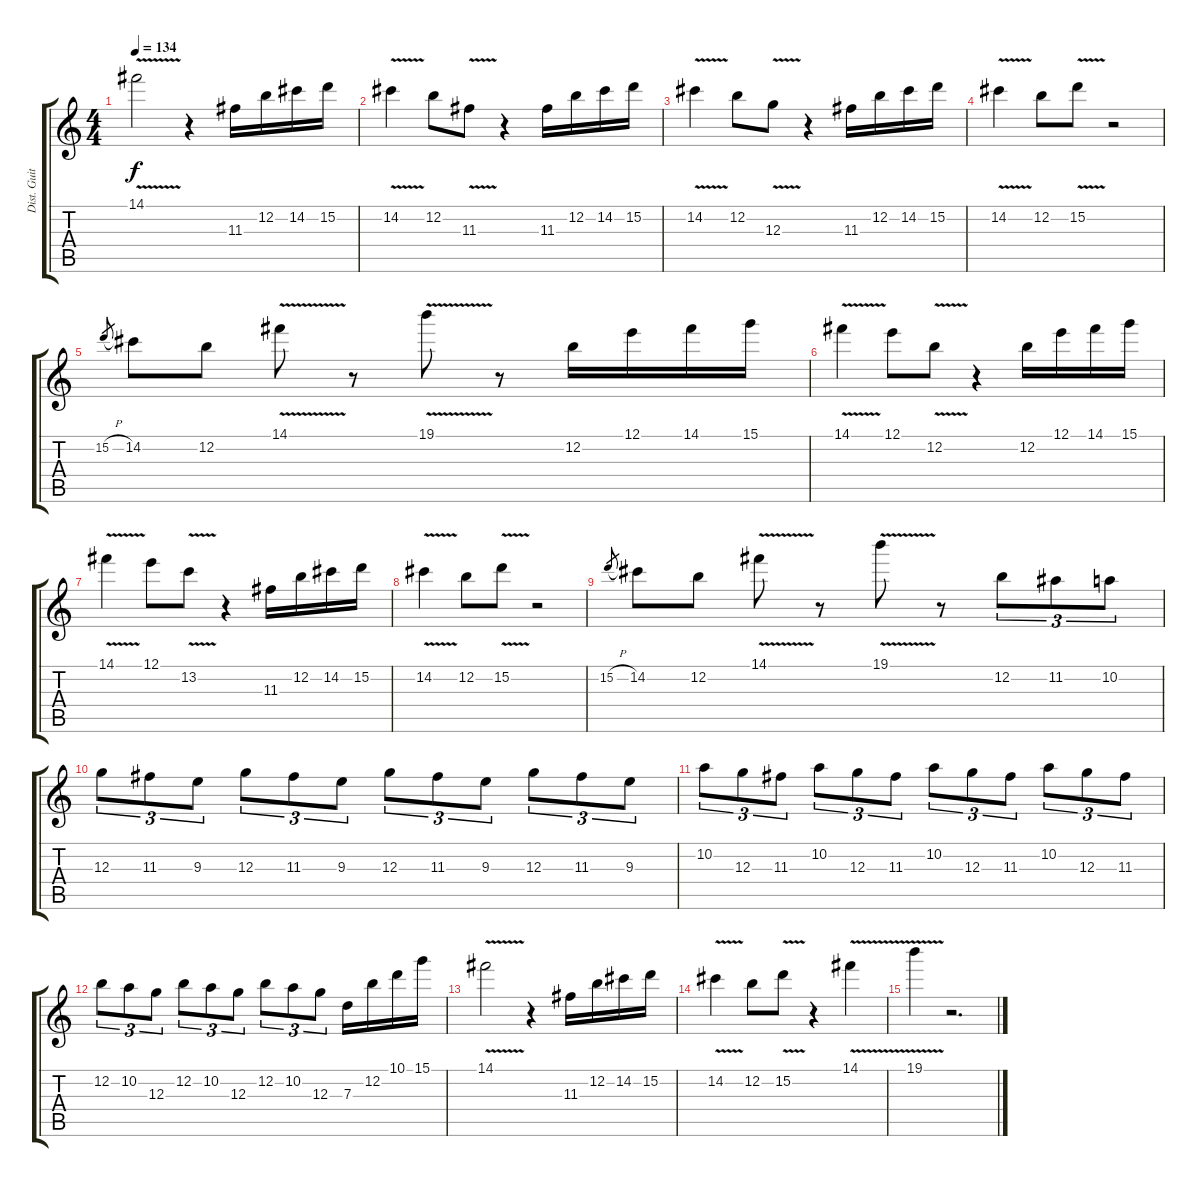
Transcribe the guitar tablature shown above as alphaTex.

\track ("Dist. Guitar 1" "Dist. Guit") {instrument distortionguitar}
\staff {score tabs}
\tuning (E4 B3 G3 D3 A2 E2) {hide}
\ts (4 4)
\tempo 134
\clef g2
\ks c
14.1{v}.2{dy f} r.4 11.3.16 12.2.16 14.2.16 15.2.16 |
14.2{v}.4 12.2.8 11.3{v}.8 r.4 11.3.16 12.2.16 14.2.16 15.2.16 |
14.2{v}.4 12.2.8 12.3{v}.8 r.4 11.3.16 12.2.16 14.2.16 15.2.16 |
14.2{v}.4 12.2.8 15.2{v}.8 r.2 |
15.2{h}.8{gr} 14.2.8 12.2.8 14.1{v}.8 r.8 19.1{v}.8 r.8 12.2.16 12.1.16 14.1.16 15.1.16 |
14.1{v}.4 12.1.8 12.2{v}.8 r.4 12.2.16 12.1.16 14.1.16 15.1.16 |
14.1{v}.4 12.1.8 13.2{v}.8 r.4 11.3.16 12.2.16 14.2.16 15.2.16 |
14.2{v}.4 12.2.8 15.2{v}.8 r.2 |
15.2{h}.8{gr} 14.2.8 12.2.8 14.1{v}.8 r.8 19.1{v}.8 r.8 12.2.8{tu (3 2)} 11.2.8{tu (3 2)} 10.2.8{tu (3 2)} |
12.3.8{tu (3 2)} 11.3.8{tu (3 2)} 9.3.8{tu (3 2)} 12.3.8{tu (3 2)} 11.3.8{tu (3 2)} 9.3.8{tu (3 2)} 12.3.8{tu (3 2)} 11.3.8{tu (3 2)} 9.3.8{tu (3 2)} 12.3.8{tu (3 2)} 11.3.8{tu (3 2)} 9.3.8{tu (3 2)} |
10.2.8{tu (3 2)} 12.3.8{tu (3 2)} 11.3.8{tu (3 2)} 10.2.8{tu (3 2)} 12.3.8{tu (3 2)} 11.3.8{tu (3 2)} 10.2.8{tu (3 2)} 12.3.8{tu (3 2)} 11.3.8{tu (3 2)} 10.2.8{tu (3 2)} 12.3.8{tu (3 2)} 11.3.8{tu (3 2)} |
12.2.8{tu (3 2)} 10.2.8{tu (3 2)} 12.3.8{tu (3 2)} 12.2.8{tu (3 2)} 10.2.8{tu (3 2)} 12.3.8{tu (3 2)} 12.2.8{tu (3 2)} 10.2.8{tu (3 2)} 12.3.8{tu (3 2)} 7.3.16 12.2.16 10.1.16 15.1.16 |
14.1{v}.2 r.4 11.3.16 12.2.16 14.2.16 15.2.16 |
14.2{v}.4 12.2.8 15.2{v}.8 r.4 14.1{v}.4 |
19.1{v}.4 r.2{d}
